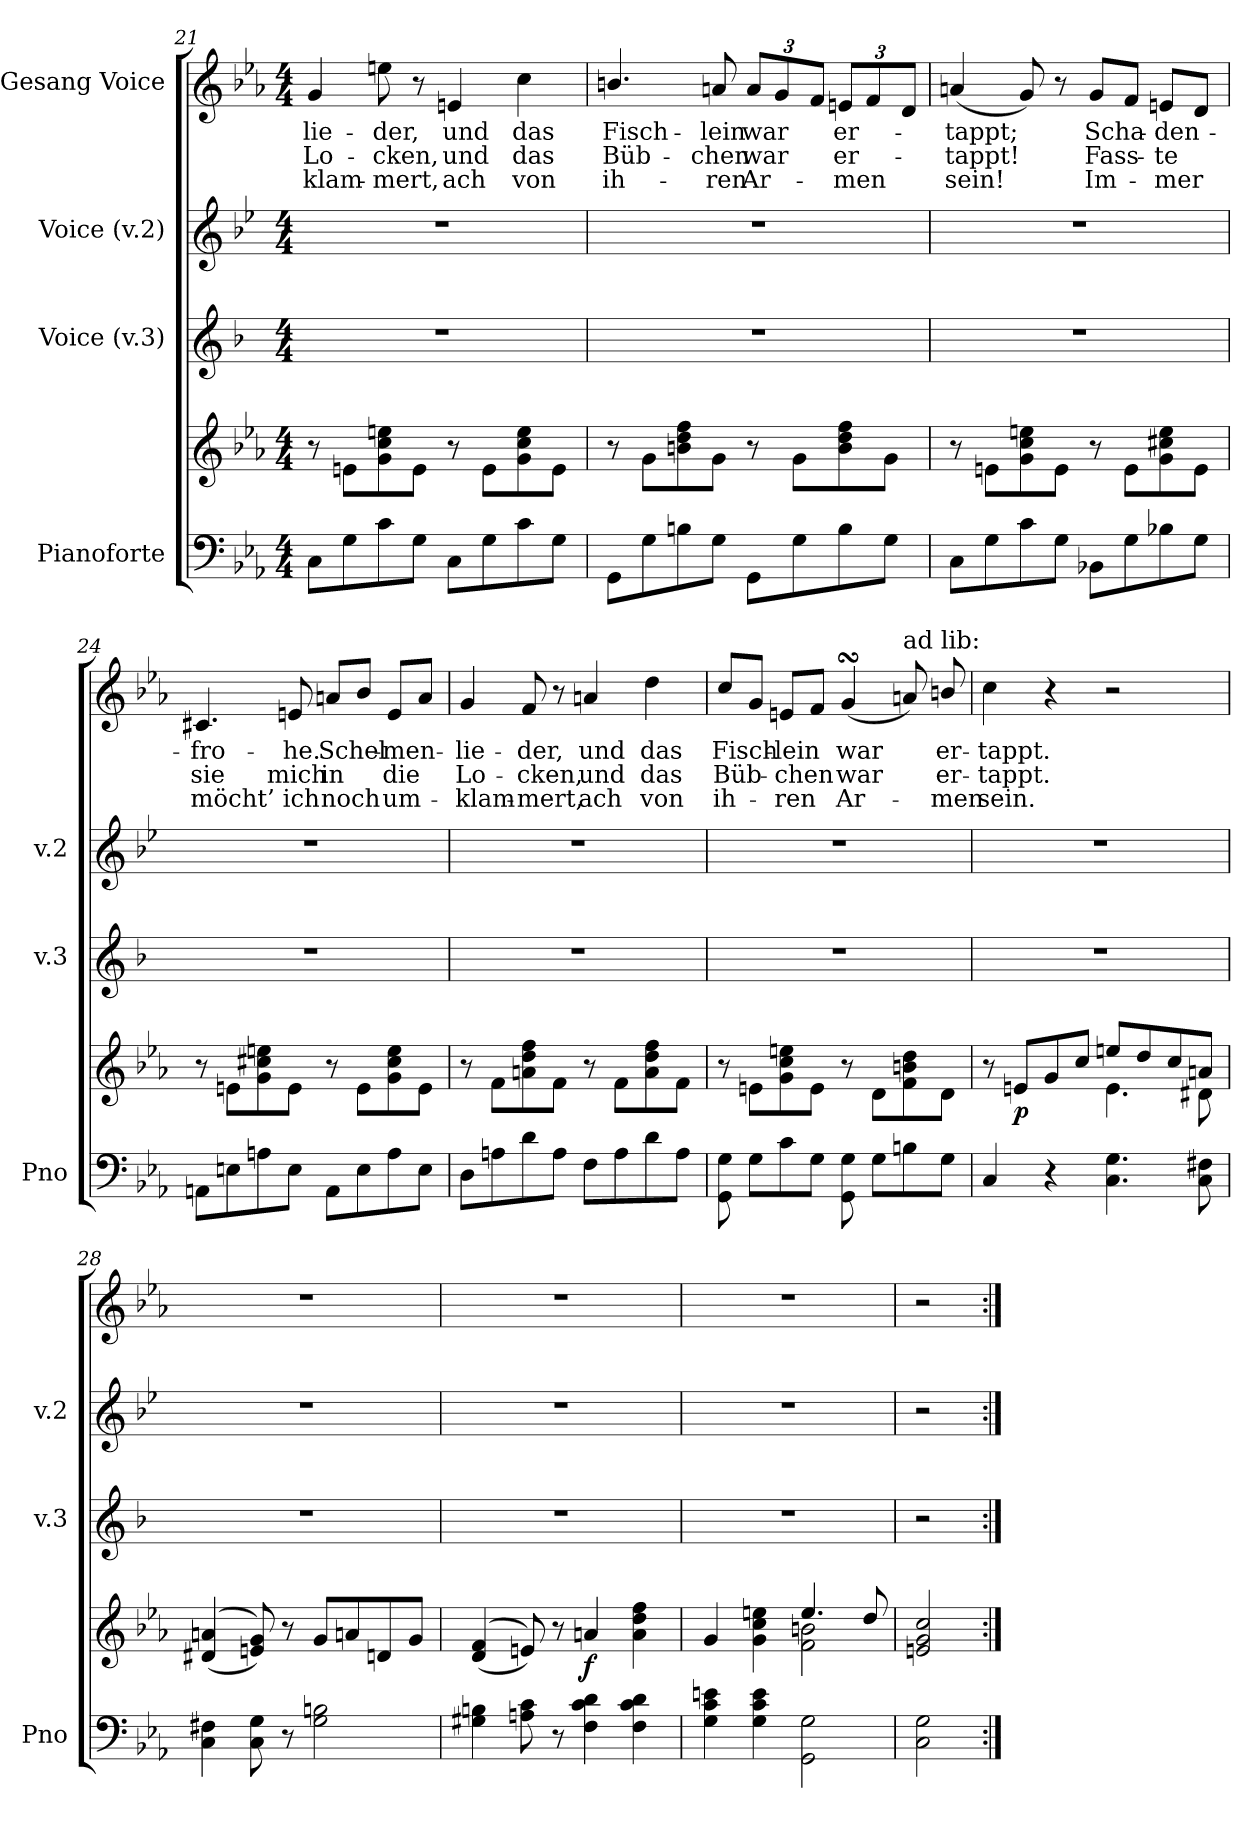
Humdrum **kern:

**kern	**kern	**dynam	**kern	**kern	**kern	**text	**text	**text
*part4	*part4	*part4	*part3	*part2	*part1	*part1	*part1	*part1
*staff5	*staff4	*staff4/5	*staff3	*staff2	*staff1	*staff1	*staff1	*staff1
*I"Pianoforte	*	*	*I"Voice (v.3)	*I"Voice (v.2)	*I"Gesang Voice	*	*	*
*I'Pno	*	*	*I'v.3	*I'v.2	*	*	*	*
*clefF4	*clefG2	*	*clefG2	*clefG2	*clefG2	*	*	*
*	*	*	*ITrd1c2	*ITrd4c7	*	*	*	*
*k[b-e-a-]	*k[b-e-a-]	*	*k[b-e-a-]	*k[b-e-a-]	*k[b-e-a-]	*	*	*
*M4/4	*M4/4	*	*M4/4	*M4/4	*M4/4	*	*	*
=21	=21	=21	=21	=21	=21	=21	=21	=21
!	!	!	!	!	!	!LO:LY:b	!LO:LY:b	!LO:LY:b
8C\L	8r	.	1r	1r	4g/	-lie-	Lo-	-klam-
8G\	8en\L	.	.	.	.	.	.	.
!	!	!	!	!	!	!LO:LY:b	!LO:LY:b	!LO:LY:b
8c\	8g\ 8cc\ 8een\	.	.	.	8een\	-der,	-cken,	-mert,
8G\J	8e\J	.	.	.	8r	.	.	.
!	!	!	!	!	!	!LO:LY:b	!LO:LY:b	!LO:LY:b
8C\L	8r	.	.	.	4en/	und	und	ach
8G\	8e\L	.	.	.	.	.	.	.
!	!	!	!	!	!	!LO:LY:b	!LO:LY:b	!LO:LY:b
8c\	8g\ 8cc\ 8ee\	.	.	.	4cc\	das	das	von
8G\J	8e\J	.	.	.	.	.	.	.
=22	=22	=22	=22	=22	=22	=22	=22	=22
!	!	!	!	!	!	!LO:LY:b	!LO:LY:b	!LO:LY:b
8GG\L	8r	.	1r	1r	4.bn/	Fisch-	Büb-	ih-
8G\	8g\L	.	.	.	.	.	.	.
8Bn\	8bn\ 8dd\ 8ff\	.	.	.	.	.	.	.
!	!	!	!	!	!	!LO:LY:b	!LO:LY:b	!LO:LY:b
8G\J	8g\J	.	.	.	8an/	-lein	-chen	-ren
*	*	*	*	*	*Xbrackettup	*	*	*
!	!	!	!	!	!	!LO:LY:b	!LO:LY:b	!LO:LY:b
8GG\L	8r	.	.	.	12a/L	war	war	Ar-
.	.	.	.	.	12g/	.	.	.
8G\	8g\L	.	.	.	.	.	.	.
.	.	.	.	.	12f/J	.	.	.
!	!	!	!	!	!	!LO:LY:b	!LO:LY:b	!LO:LY:b
8B\	8b\ 8dd\ 8ff\	.	.	.	12en/L	er-	er-	-men
.	.	.	.	.	12f/	.	.	.
8G\J	8g\J	.	.	.	.	.	.	.
.	.	.	.	.	12d/J	.	.	.
=23	=23	=23	=23	=23	=23	=23	=23	=23
!	!	!	!	!	!	!LO:LY:b	!LO:LY:b	!LO:LY:b
8C\L	8r	.	1r	1r	(4an/	-tappt;	-tappt!	sein!
8G\	8en\L	.	.	.	.	.	.	.
8c\	8g\ 8cc\ 8een\	.	.	.	8g/)	.	.	.
8G\J	8e\J	.	.	.	8r	.	.	.
!	!	!	!	!	!	!LO:LY:b	!LO:LY:b	!LO:LY:b
8BB-X\L	8r	.	.	.	8g/L	Scha-	Fass-	Im-
8G\	8e\L	.	.	.	8f/J	.	.	.
!	!	!	!	!	!	!LO:LY:b	!LO:LY:b	!LO:LY:b
8B-X\	8g\ 8cc#X\ 8ee\	.	.	.	8en/L	-den-	-te	-mer
8G\J	8e\J	.	.	.	8d/J	.	.	.
!!LO:LB:g=z
=24	=24	=24	=24	=24	=24	=24	=24	=24
!	!	!	!	!	!	!LO:LY:b	!LO:LY:b	!LO:LY:b
8AAn\L	8r	.	1r	1r	4.c#X/	-fro-	sie	möcht’
8En\	8en\L	.	.	.	.	.	.	.
8An\	8g\ 8cc#X\ 8een\	.	.	.	.	.	.	.
!	!	!	!	!	!	!LO:LY:b	!LO:LY:b	!LO:LY:b
8E\J	8e\J	.	.	.	8en/	-he.	mich	ich
!	!	!	!	!	!	!LO:LY:b	!LO:LY:b	!LO:LY:b
8AA\L	8r	.	.	.	8an/L	Schel-	in	noch
8E\	8e\L	.	.	.	8b-/J	.	.	.
!	!	!	!	!	!	!LO:LY:b	!LO:LY:b	!LO:LY:b
8A\	8g\ 8cc#\ 8ee\	.	.	.	8e/L	-men-	die	um-
8E\J	8e\J	.	.	.	8a/J	.	.	.
!!LO:LB:g=z
=25	=25	=25	=25	=25	=25	=25	=25	=25
!	!	!	!	!	!	!LO:LY:b	!LO:LY:b	!LO:LY:b
8D\L	8r	.	1r	1r	4g/	-lie-	Lo-	-klam-
8An\	8f\L	.	.	.	.	.	.	.
!	!	!	!	!	!	!LO:LY:b	!LO:LY:b	!LO:LY:b
8d\	8an\ 8dd\ 8ff\	.	.	.	8f/	-der,	-cken,	-mert,
8A\J	8f\J	.	.	.	8r	.	.	.
!	!	!	!	!	!	!LO:LY:b	!LO:LY:b	!LO:LY:b
8F\L	8r	.	.	.	4an/	und	und	ach
8A\	8f\L	.	.	.	.	.	.	.
!	!	!	!	!	!	!LO:LY:b	!LO:LY:b	!LO:LY:b
8d\	8a\ 8dd\ 8ff\	.	.	.	4dd\	das	das	von
8A\J	8f\J	.	.	.	.	.	.	.
=26	=26	=26	=26	=26	=26	=26	=26	=26
!	!	!	!	!	!	!LO:LY:b	!LO:LY:b	!LO:LY:b
8GG\ 8G\	8r	.	1r	1r	8cc/L	Fisch-	Büb-	ih-
8G\L	8en\L	.	.	.	8g/J	.	.	.
!	!	!	!	!	!	!LO:LY:b	!LO:LY:b	!LO:LY:b
8c\	8g\ 8cc\ 8een\	.	.	.	8en/L	-lein	-chen	-ren
8G\J	8e\J	.	.	.	8f/J	.	.	.
!	!	!	!	!	!	!LO:LY:b	!LO:LY:b	!LO:LY:b
8GG\ 8G\	8r	.	.	.	(4gsSsS/	war	war	Ar-
8G\L	8d\L	.	.	.	.	.	.	.
!	!	!	!	!	!LO:TX:a:t=ad lib&colon;	!	!	!
8Bn\	8f\ 8bn\ 8dd\	.	.	.	8an/)	.	.	.
!	!	!	!	!	!	!LO:LY:b	!LO:LY:b	!LO:LY:b
8G\J	8d\J	.	.	.	8bn/	er-	er-	-men
=27	=27	=27	=27	=27	=27	=27	=27	=27
*	*^	*	*	*	*	*	*	*
!	!	!	!	!	!	!	!LO:LY:b	!LO:LY:b	!LO:LY:b
4C/	8r	2ryy	.	1r	1r	4cc\	-tappt.	-tappt.	sein.
!	!	!	!LO:DY:b	!	!	!	!	!	!
.	8en/L	.	p	.	.	.	.	.	.
4r	8g/	.	.	.	.	4r	.	.	.
.	8cc/J	.	.	.	.	.	.	.	.
4.C\ 4.G\	8een/L	4.e\	.	.	.	2r	.	.	.
.	8dd/	.	.	.	.	.	.	.	.
.	8cc/	.	.	.	.	.	.	.	.
8C\ 8F#X\	8an/J	8d#X\	.	.	.	.	.	.	.
*	*v	*v	*	*	*	*	*	*	*
=28	=28	=28	=28	=28	=28	=28	=28	=28
4C\ 4F#X\	(>(4d#X/ 4an/	.	1r	1r	1r	.	.	.
8C\ 8G\	8en/ 8g/))	.	.	.	.	.	.	.
8r	8r	.	.	.	.	.	.	.
2G\ 2Bn\	8g/L	.	.	.	.	.	.	.
.	8an/	.	.	.	.	.	.	.
.	8dn/	.	.	.	.	.	.	.
.	8g/J	.	.	.	.	.	.	.
!!LO:PB:g=z
=29	=29	=29	=29	=29	=29	=29	=29	=29
4G#X\ 4Bn\	(>(4d/ 4f/	.	1r	1r	1r	.	.	.
8An\ 8c\	8en/))	.	.	.	.	.	.	.
8r	8r	.	.	.	.	.	.	.
!	!	!LO:DY:b	!	!	!	!	!	!
4F\ 4c\ 4d\	4an/	f	.	.	.	.	.	.
4F\ 4c\ 4d\	4a\ 4dd\ 4ff\	.	.	.	.	.	.	.
=30	=30	=30	=30	=30	=30	=30	=30	=30
*	*^	*	*	*	*	*	*	*
4G\ 4c\ 4en\	4g/	2ryy	.	1r	1r	1r	.	.	.
4G\ 4c\ 4e\	4g\ 4cc\ 4een\	.	.	.	.	.	.	.	.
2GG\ 2G\	4.ee/	2f\ 2bn\	.	.	.	.	.	.	.
.	8dd/	.	.	.	.	.	.	.	.
*	*v	*v	*	*	*	*	*	*	*
=31	=31	=31	=31	=31	=31	=31	=31	=31
2C\ 2G\	2en/ 2g/ 2cc/	.	2r	2r	2r	.	.	.
=:|!	=:|!	=:|!	=:|!	=:|!	=:|!	=:|!	=:|!	=:|!
*-	*-	*-	*-	*-	*-	*-	*-	*-
